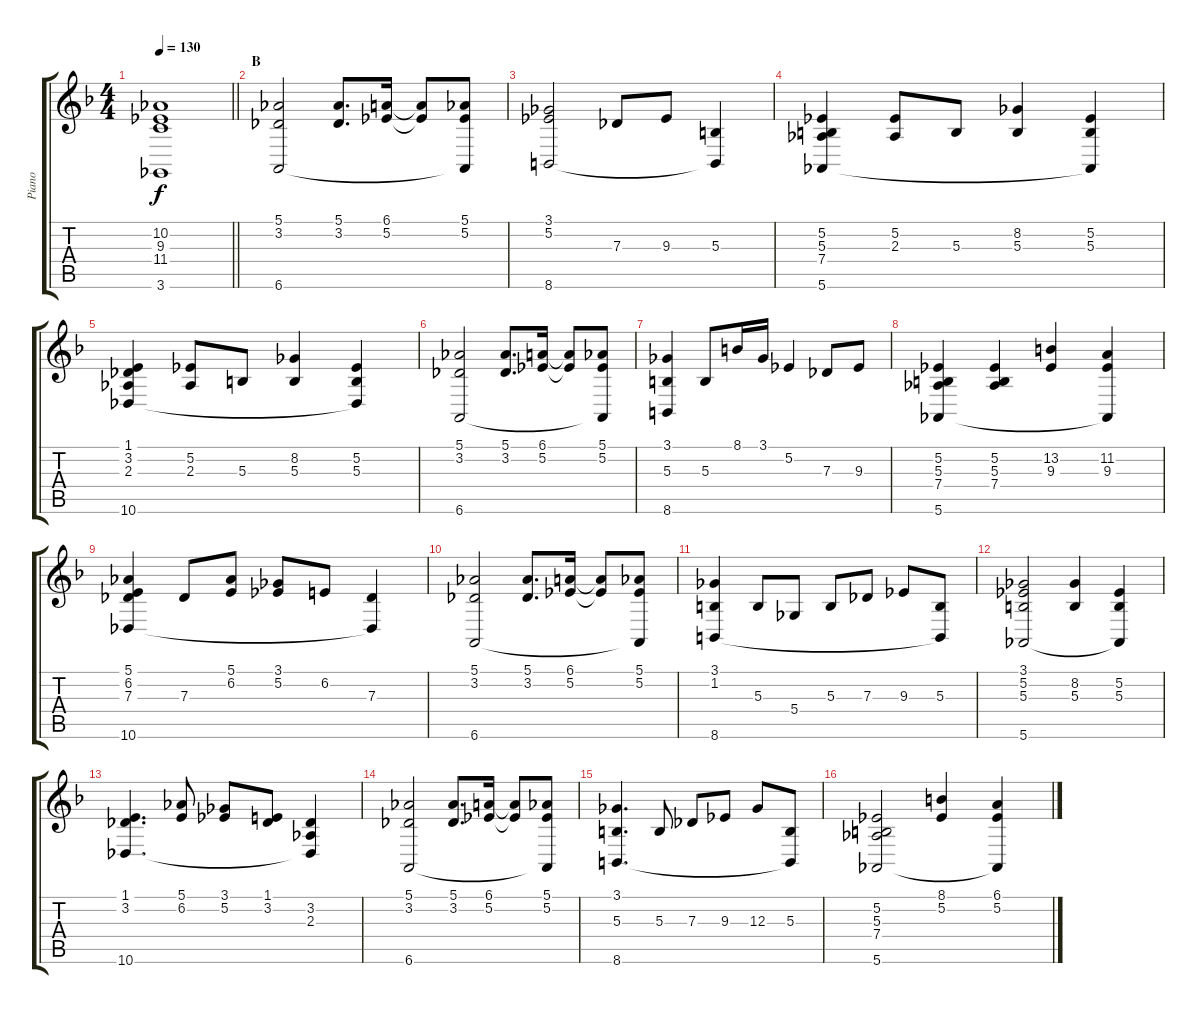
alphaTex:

\track ("Piano" "Piano") {instrument brightacousticpiano}
\staff {score tabs}
\tuning (Eb4 Bb3 Gb3 Db3 Ab2 Eb2) {hide}
\ts (4 4)
\tempo 130
\clef g2
\barLineRight lightlight
\ks f
(10.2{t} 9.3{t} 11.4{t} 3.6{t}).1{dy f} |
\section ("" "B")
(5.1 3.2 6.6).2 (5.1 3.2).8{d} (6.1 5.2).16 (6.1{t} 5.2{t}).8 (5.1 5.2 6.6{t}).8 |
(3.1 5.2 8.6).2 7.3.8 9.3.8 (5.3 8.6{t}).4 |
(5.2 5.3 7.4 5.6).4 (5.2 2.3).8 5.3.8 (8.2 5.3).4 (5.2 5.3 5.6{t}).4 |
(1.1 3.2 2.3 10.6).4 (5.2 2.3).8 5.3.8 (8.2 5.3).4 (5.2 5.3 10.6{t}).4 |
(5.1 3.2 6.6).2 (5.1 3.2).8{d} (6.1 5.2).16 (6.1{t} 5.2{t}).8 (5.1 5.2 6.6{t}).8 |
(3.1 5.3 8.6).4 5.3.8 8.1.16 3.1.16 5.2.4 7.3.8 9.3.8 |
(5.2 5.3 7.4 5.6).4 (5.2 5.3 7.4).4 (13.2 9.3).4 (11.2 9.3 5.6{t}).4 |
(5.1 6.2 7.3 10.6).4 7.3.8 (5.1 6.2).8 (3.1 5.2).8 6.2.8 (7.3 10.6{t}).4 |
(5.1 3.2 6.6).2 (5.1 3.2).8{d} (6.1 5.2).16 (6.1{t} 5.2{t}).8 (5.1 5.2 6.6{t}).8 |
(3.1 1.2 8.6).4 5.3.8 5.4.8 5.3.8 7.3.8 9.3.8 (5.3 8.6{t}).8 |
(3.1 5.2 5.3 5.6).2 (8.2 5.3).4 (5.2 5.3 5.6{t}).4 |
(1.1 3.2 10.6).4{d} (5.1 6.2).8 (3.1 5.2).8 (1.1 3.2).8 (3.2 2.3 10.6{t}).4 |
(5.1 3.2 6.6).2 (5.1 3.2).8{d} (6.1 5.2).16 (6.1{t} 5.2{t}).8 (5.1 5.2 6.6{t}).8 |
(3.1 5.3 8.6).4{d} 5.3.8 7.3.8 9.3.8 12.3.8 (5.3 8.6{t}).8 |
(5.2 5.3 7.4 5.6).2 (8.1 5.2).4 (6.1 5.2 5.6{t}).4
